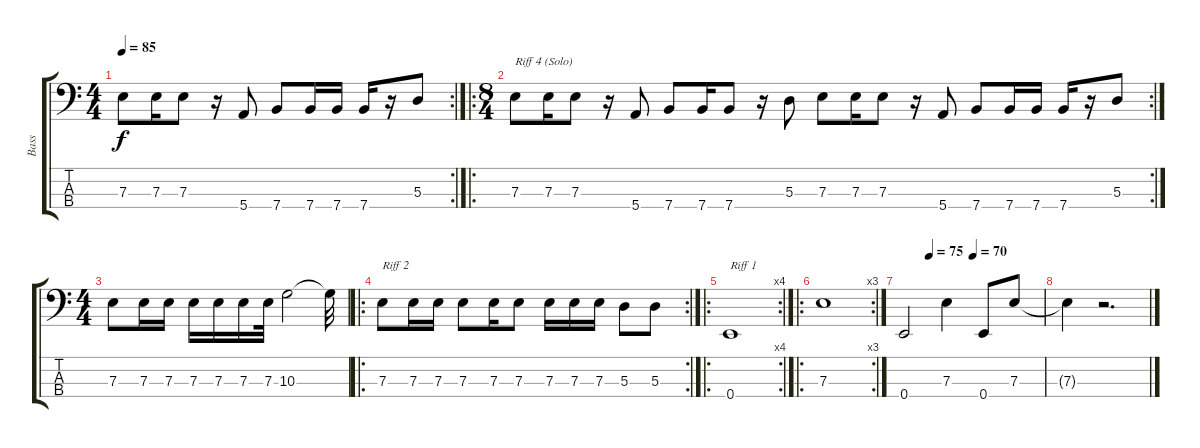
\track ("Bass" "Bass") {instrument electricbassfinger}
\staff {score tabs}
\tuning (G2 D2 A1 E1) {hide}
\rc 2
\ts (4 4)
\tempo 85
\clef f4
\ks c
7.3.8{dy f} 7.3.16 7.3.8 r.16 5.4.8 7.4.8 7.4.16 7.4.16 7.4.16 r.16 5.3.8 |
\ro
\rc 2
\ts (8 4)
7.3.8{txt "Riff 4 (Solo)"} 7.3.16 7.3.8 r.16 5.4.8 7.4.8 7.4.16 7.4.8 r.16 5.3.8 7.3.8 7.3.16 7.3.8 r.16 5.4.8 7.4.8 7.4.16 7.4.16 7.4.16 r.16 5.3.8 |
\ts (4 4)
7.3.8 7.3.16 7.3.16 7.3.16 7.3.16 7.3.16 7.3.32 10.3.2 10.3{t}.32 |
\ro
\rc 2
7.3.8{txt "Riff 2"} 7.3.16 7.3.16 7.3.8 7.3.16 7.3.8 7.3.16 7.3.16 7.3.16 5.3.8 5.3.8 |
\ro
\rc 4
0.4.1{txt "Riff 1"} |
\ro
\rc 3
7.3.1 |
\tempo (75 0.1875)
\tempo (70 0.5)
0.4.2 7.3.4 0.4.8 7.3.8 |
7.3{t}.4 r.2{d}
